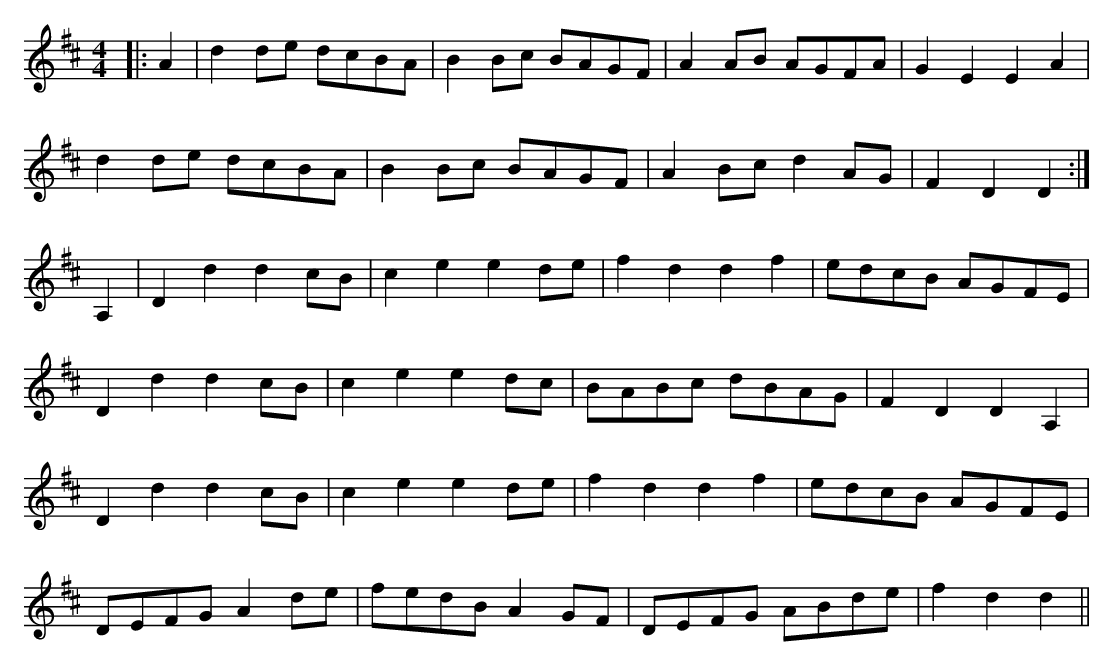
X:1
M:4/4
K:D
|:A2|d2 de dcBA|B2 Bc BAGF|A2 AB AGFA|G2 E2 E2 A2|
d2 de dcBA|B2 Bc BAGF|A2 Bc d2 AG|F2 D2 D2:|
A,2|D2 d2 d2 cB|c2 e2 e2 de|f2 d2 d2 f2|edcB AGFE|
D2 d2 d2 cB|c2 e2 e2 dc|BABc dBAG|F2 D2 D2 A,2|
D2 d2 d2 cB|c2 e2 e2 de|f2 d2 d2 f2|edcB AGFE|
DEFG A2de|fedB A2 GF|DEFG ABde|f2 d2 d2||
